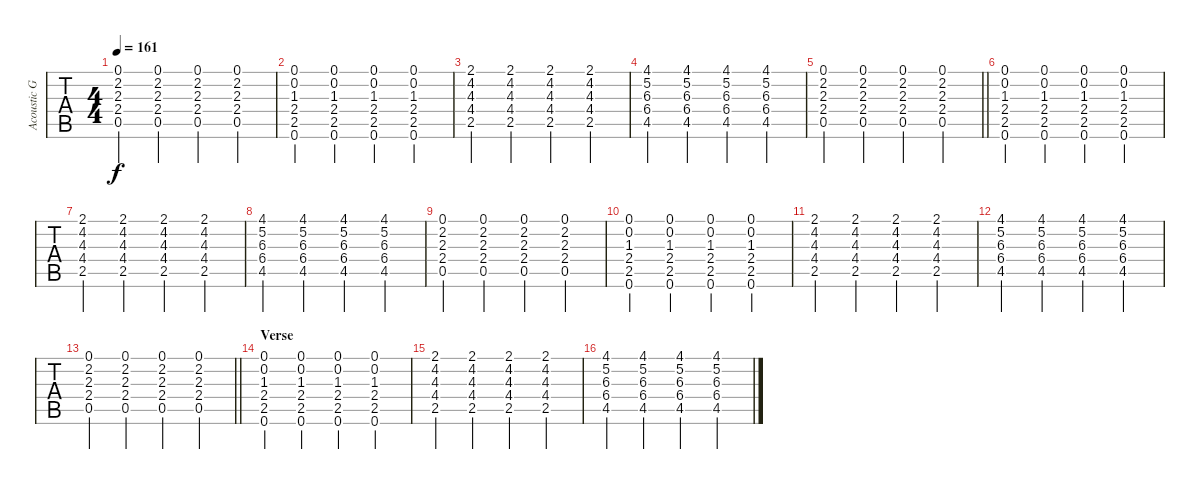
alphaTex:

\track ("Acoustic Guitar" "Acoustic G") {instrument electricguitarclean}
\staff {tabs}
\tuning (E4 B3 G3 D3 A2 E2) {hide}
\ts (4 4)
\tempo 161
\clef g2
\ks e
(0.1 2.2 2.3 2.4 0.5).4{dy f} (0.1 2.2 2.3 2.4 0.5).4 (0.1 2.2 2.3 2.4 0.5).4 (0.1 2.2 2.3 2.4 0.5).4 |
(0.1 0.2 1.3 2.4 2.5 0.6).4 (0.1 0.2 1.3 2.4 2.5 0.6).4 (0.1 0.2 1.3 2.4 2.5 0.6).4 (0.1 0.2 1.3 2.4 2.5 0.6).4 |
(2.1 4.2 4.3 4.4 2.5).4 (2.1 4.2 4.3 4.4 2.5).4 (2.1 4.2 4.3 4.4 2.5).4 (2.1 4.2 4.3 4.4 2.5).4 |
(4.1 5.2 6.3 6.4 4.5).4 (4.1 5.2 6.3 6.4 4.5).4 (4.1 5.2 6.3 6.4 4.5).4 (4.1 5.2 6.3 6.4 4.5).4 |
\barLineRight lightlight
(0.1 2.2 2.3 2.4 0.5).4 (0.1 2.2 2.3 2.4 0.5).4 (0.1 2.2 2.3 2.4 0.5).4 (0.1 2.2 2.3 2.4 0.5).4 |
(0.1 0.2 1.3 2.4 2.5 0.6).4 (0.1 0.2 1.3 2.4 2.5 0.6).4 (0.1 0.2 1.3 2.4 2.5 0.6).4 (0.1 0.2 1.3 2.4 2.5 0.6).4 |
(2.1 4.2 4.3 4.4 2.5).4 (2.1 4.2 4.3 4.4 2.5).4 (2.1 4.2 4.3 4.4 2.5).4 (2.1 4.2 4.3 4.4 2.5).4 |
(4.1 5.2 6.3 6.4 4.5).4 (4.1 5.2 6.3 6.4 4.5).4 (4.1 5.2 6.3 6.4 4.5).4 (4.1 5.2 6.3 6.4 4.5).4 |
(0.1 2.2 2.3 2.4 0.5).4 (0.1 2.2 2.3 2.4 0.5).4 (0.1 2.2 2.3 2.4 0.5).4 (0.1 2.2 2.3 2.4 0.5).4 |
(0.1 0.2 1.3 2.4 2.5 0.6).4 (0.1 0.2 1.3 2.4 2.5 0.6).4 (0.1 0.2 1.3 2.4 2.5 0.6).4 (0.1 0.2 1.3 2.4 2.5 0.6).4 |
(2.1 4.2 4.3 4.4 2.5).4 (2.1 4.2 4.3 4.4 2.5).4 (2.1 4.2 4.3 4.4 2.5).4 (2.1 4.2 4.3 4.4 2.5).4 |
(4.1 5.2 6.3 6.4 4.5).4 (4.1 5.2 6.3 6.4 4.5).4 (4.1 5.2 6.3 6.4 4.5).4 (4.1 5.2 6.3 6.4 4.5).4 |
\barLineRight lightlight
(0.1 2.2 2.3 2.4 0.5).4 (0.1 2.2 2.3 2.4 0.5).4 (0.1 2.2 2.3 2.4 0.5).4 (0.1 2.2 2.3 2.4 0.5).4 |
\section ("" "Verse")
(0.1 0.2 1.3 2.4 2.5 0.6).4 (0.1 0.2 1.3 2.4 2.5 0.6).4 (0.1 0.2 1.3 2.4 2.5 0.6).4 (0.1 0.2 1.3 2.4 2.5 0.6).4 |
(2.1 4.2 4.3 4.4 2.5).4 (2.1 4.2 4.3 4.4 2.5).4 (2.1 4.2 4.3 4.4 2.5).4 (2.1 4.2 4.3 4.4 2.5).4 |
(4.1 5.2 6.3 6.4 4.5).4 (4.1 5.2 6.3 6.4 4.5).4 (4.1 5.2 6.3 6.4 4.5).4 (4.1 5.2 6.3 6.4 4.5).4
